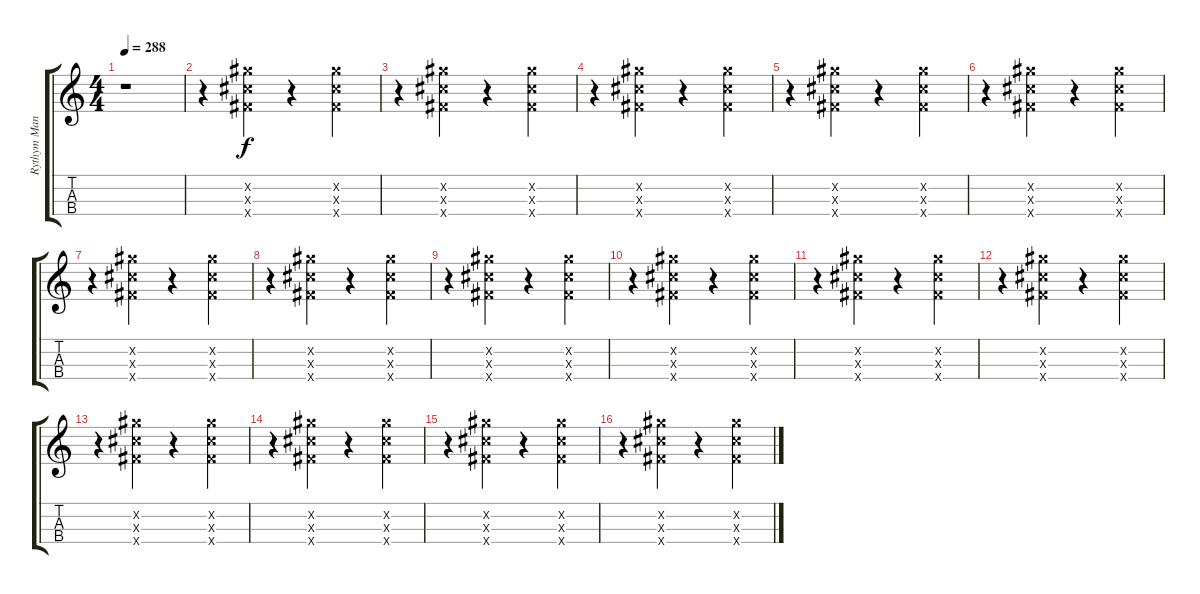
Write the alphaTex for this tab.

\track ("Rythym Mandolin" "Rythym Man") {instrument banjo}
\staff {score tabs}
\tuning (E5 A4 D4 G3) {hide}
\displaytranspose 12
\ts (4 4)
\tempo 288
\clef g2
\ks c
r.1{dy f instrument banjo} |
r.4 (-1.2{x} -1.3{x} -1.4{x}).4 r.4 (-1.2{x} -1.3{x} -1.4{x}).4 |
r.4 (-1.2{x} -1.3{x} -1.4{x}).4 r.4 (-1.2{x} -1.3{x} -1.4{x}).4 |
r.4 (-1.2{x} -1.3{x} -1.4{x}).4 r.4 (-1.2{x} -1.3{x} -1.4{x}).4 |
r.4 (-1.2{x} -1.3{x} -1.4{x}).4 r.4 (-1.2{x} -1.3{x} -1.4{x}).4 |
r.4 (-1.2{x} -1.3{x} -1.4{x}).4 r.4 (-1.2{x} -1.3{x} -1.4{x}).4 |
r.4 (-1.2{x} -1.3{x} -1.4{x}).4 r.4 (-1.2{x} -1.3{x} -1.4{x}).4 |
r.4 (-1.2{x} -1.3{x} -1.4{x}).4 r.4 (-1.2{x} -1.3{x} -1.4{x}).4 |
r.4 (-1.2{x} -1.3{x} -1.4{x}).4 r.4 (-1.2{x} -1.3{x} -1.4{x}).4 |
r.4 (-1.2{x} -1.3{x} -1.4{x}).4 r.4 (-1.2{x} -1.3{x} -1.4{x}).4 |
r.4 (-1.2{x} -1.3{x} -1.4{x}).4 r.4 (-1.2{x} -1.3{x} -1.4{x}).4 |
r.4 (-1.2{x} -1.3{x} -1.4{x}).4 r.4 (-1.2{x} -1.3{x} -1.4{x}).4 |
r.4 (-1.2{x} -1.3{x} -1.4{x}).4 r.4 (-1.2{x} -1.3{x} -1.4{x}).4 |
r.4 (-1.2{x} -1.3{x} -1.4{x}).4 r.4 (-1.2{x} -1.3{x} -1.4{x}).4 |
r.4 (-1.2{x} -1.3{x} -1.4{x}).4 r.4 (-1.2{x} -1.3{x} -1.4{x}).4 |
r.4 (-1.2{x} -1.3{x} -1.4{x}).4 r.4 (-1.2{x} -1.3{x} -1.4{x}).4
